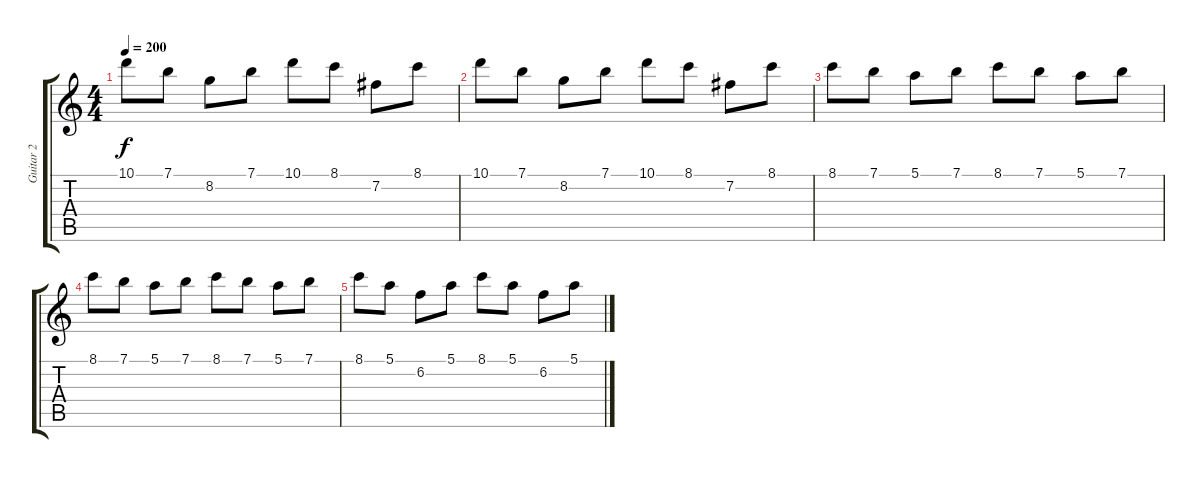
\track ("Guitar 2" "Guitar 2") {instrument distortionguitar}
\staff {score tabs}
\tuning (E4 B3 G3 D3 A2 E2) {hide}
\ts (4 4)
\tempo 200
\clef g2
\ks c
10.1.8{dy f} 7.1.8 8.2.8 7.1.8 10.1.8 8.1.8 7.2.8 8.1.8 |
10.1.8 7.1.8 8.2.8 7.1.8 10.1.8 8.1.8 7.2.8 8.1.8 |
8.1.8 7.1.8 5.1.8 7.1.8 8.1.8 7.1.8 5.1.8 7.1.8 |
8.1.8 7.1.8 5.1.8 7.1.8 8.1.8 7.1.8 5.1.8 7.1.8 |
8.1.8 5.1.8 6.2.8 5.1.8 8.1.8 5.1.8 6.2.8 5.1.8
